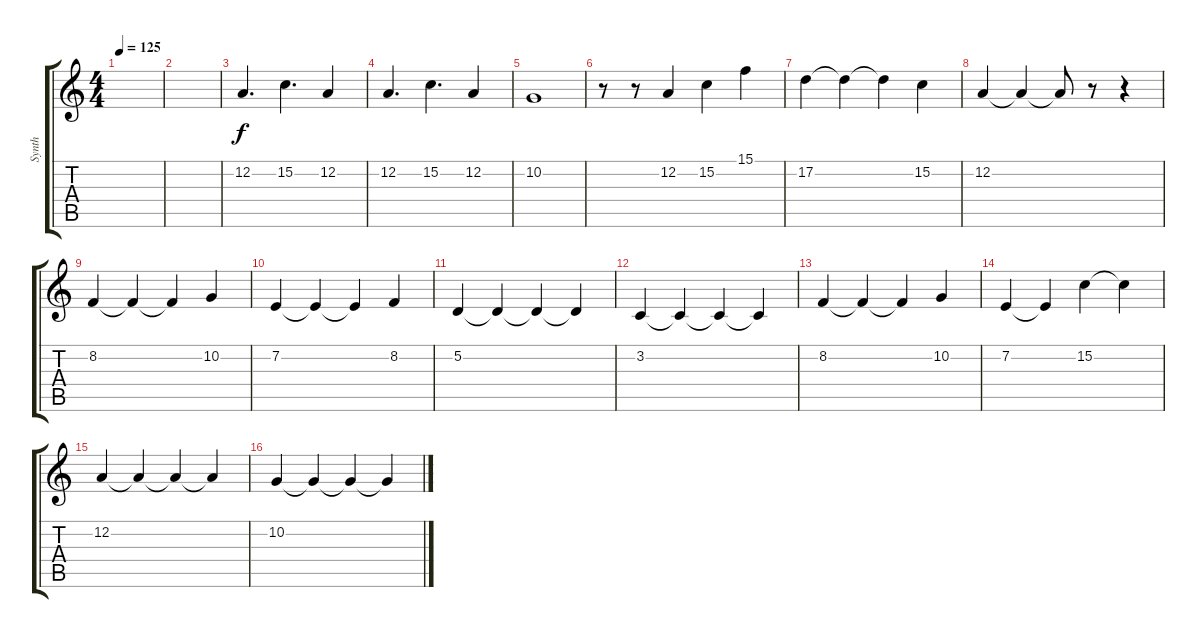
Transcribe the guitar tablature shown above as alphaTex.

\track ("Synth" "Synth") {instrument lead3calliope}
\staff {score tabs}
\tuning (D4 A3 F3 C3 G2 D2) {hide}
\ts (4 4)
\tempo 125
\clef g2
\ks c
|
|
12.2.4{d} 15.2.4{d} 12.2.4 |
12.2.4{d} 15.2.4{d} 12.2.4 |
10.2.1 |
r.8 r.8 12.2.4 15.2.4 15.1.4 |
17.2.4 17.2{t}.4 17.2{t}.4 15.2.4 |
12.2.4 12.2{t}.4 12.2{t}.8 r.8 r.4 |
8.2.4 8.2{t}.4 8.2{t}.4 10.2.4 |
7.2.4 7.2{t}.4 7.2{t}.4 8.2.4 |
5.2.4 5.2{t}.4 5.2{t}.4 5.2{t}.4 |
3.2.4 3.2{t}.4 3.2{t}.4 3.2{t}.4 |
8.2.4 8.2{t}.4 8.2{t}.4 10.2.4 |
7.2.4 7.2{t}.4 15.2.4 15.2{t}.4 |
12.2.4 12.2{t}.4 12.2{t}.4 12.2{t}.4 |
10.2.4 10.2{t}.4 10.2{t}.4 10.2{t}.4
